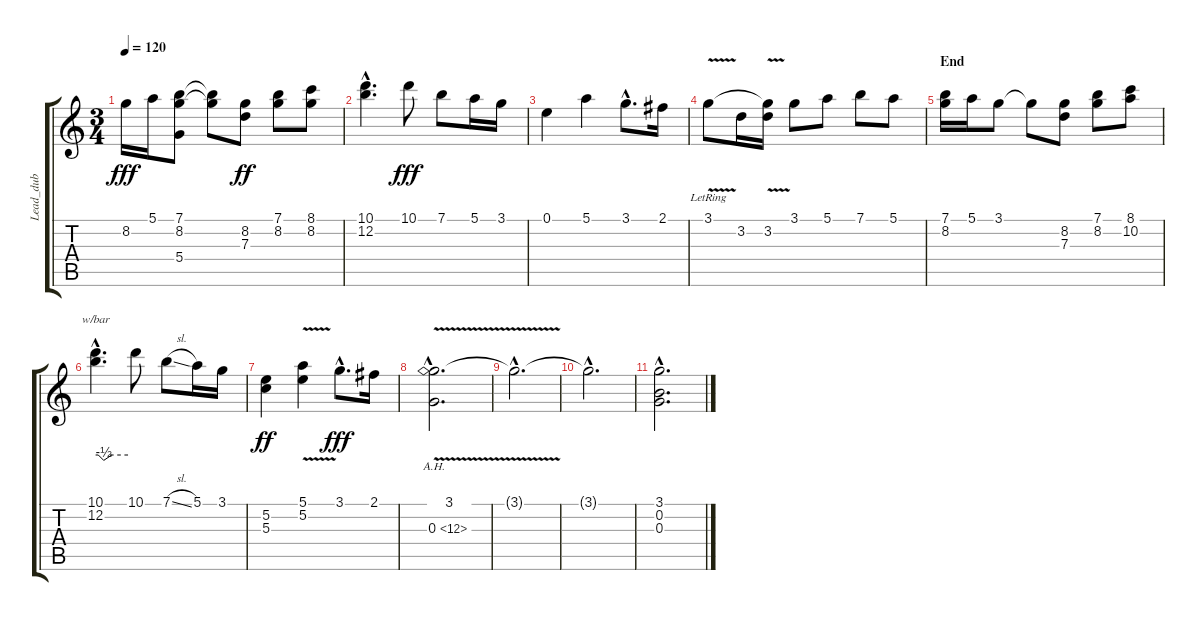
\track ("Lead_dub" "Lead_dub") {instrument electricguitarjazz}
\staff {score tabs}
\tuning (E4 B3 G3 D3 A2 E2) {hide}
\ts (3 4)
\tempo 120
\clef g2
\ks c
8.2.16{dy fff} 5.1.16 (7.1 8.2 5.4{t}).8 (7.1{t} 8.2{t}).8 (8.2 7.3).8{dy ff} (7.1 8.2).8 (8.1 8.2).8 |
(10.1{hac} 12.2{hac}).4{d} 10.1.8{dy fff} 7.1.8 5.1.16 3.1.16 |
0.1.4 5.1.4 3.1{hac}.8{d} 2.1.16 |
3.1{v lr}.8 3.2.16{instrument electricguitarjazz} (3.1{t} 3.2).16 3.1.8 5.1.8 7.1.8 5.1.8 |
\section ("" "End")
(7.1 8.2).16 5.1.16 3.1.8 3.1{t}.8 (8.2 7.3).8 (7.1 8.2).8 (8.1 10.2).8 |
(10.1{hac} 12.2{hac}).4{d tbe (custom default 0 0 5 0 15 -2 30 0 60 0)} 10.1.8 7.1{sl}.8 5.1.16 3.1.16 |
(5.2 5.3).4{dy ff} (5.1{v} 5.2).4 3.1{hac}.8{d dy fff} 2.1.16 |
(3.1{v hac} 0.3{ah 12 hac}).2{d} |
3.1{hac t}.2{d} |
3.1{hac t}.2{d} |
(3.1{hac} 0.2{hac} 0.3{hac}).2{d}
